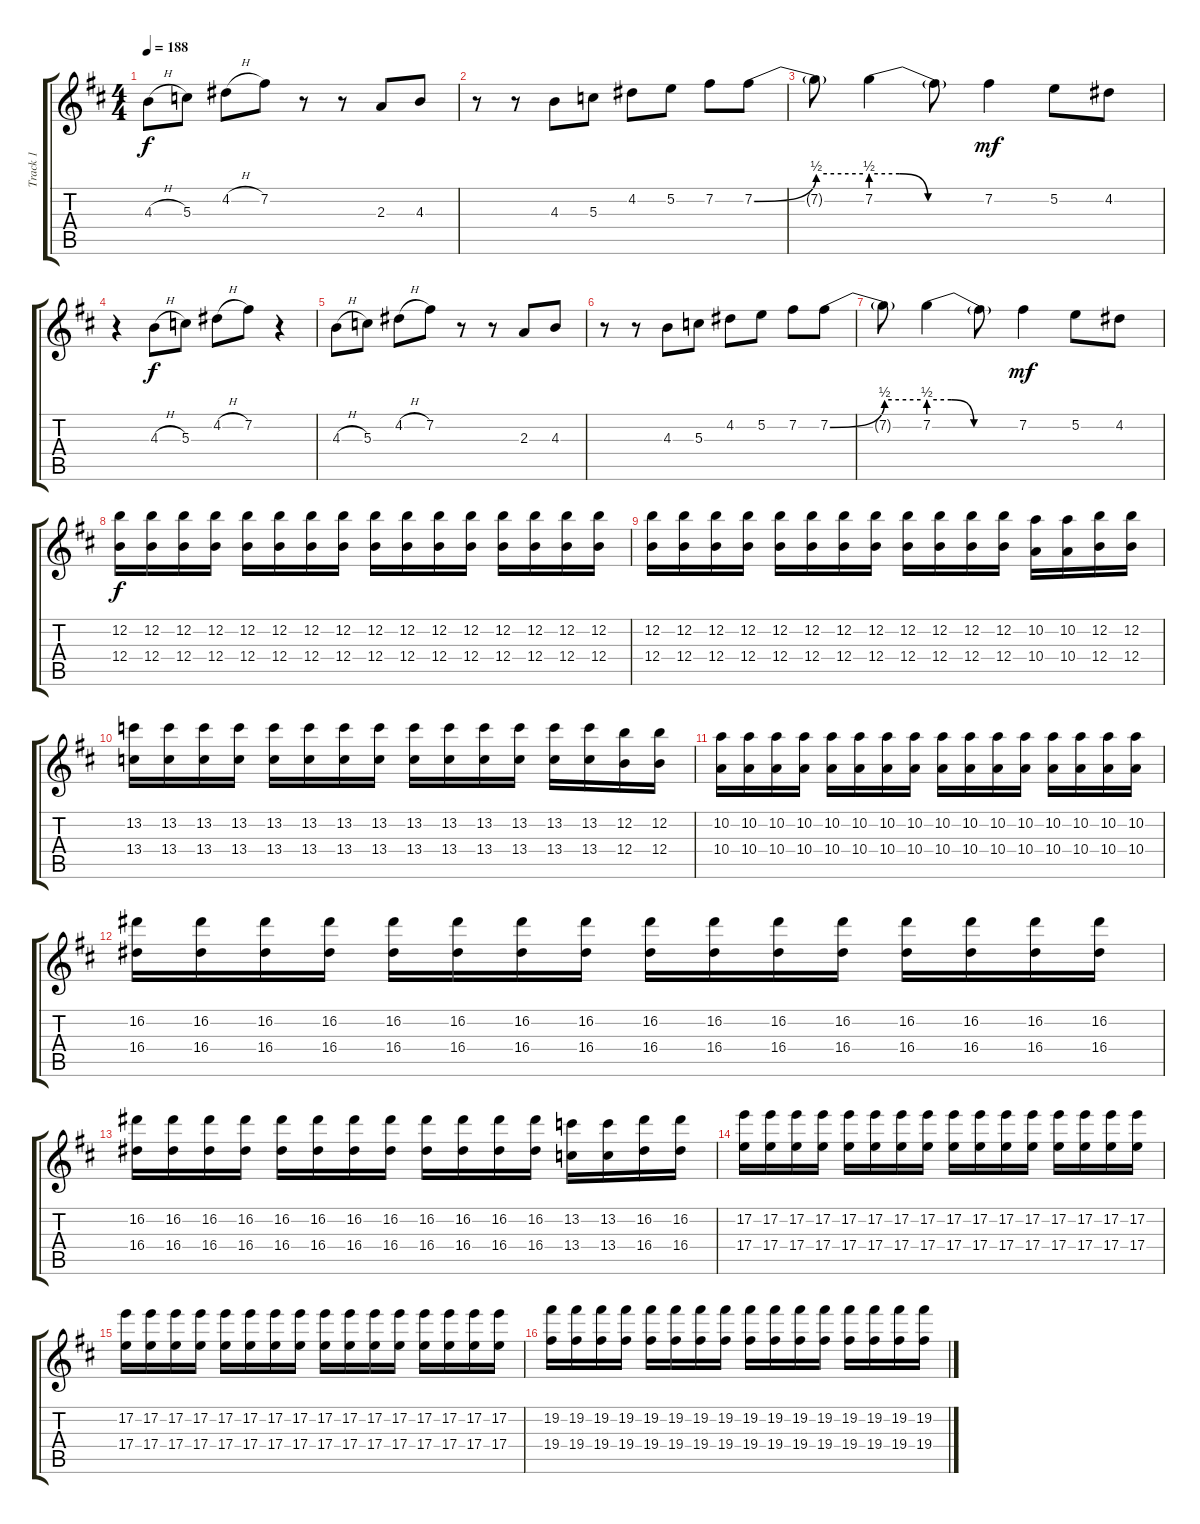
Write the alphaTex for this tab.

\track ("Track 1" "Track 1") {instrument overdrivenguitar}
\staff {score tabs}
\tuning (E4 B3 G3 B2 Gb2 B1) {hide}
\ts (4 4)
\tempo 188
\clef g2
\ks bminor
4.3{h}.8{dy f} 5.3.8 4.2{h}.8 7.2.8 r.8 r.8 2.3.8 4.3.8 |
r.8 r.8 4.3.8 5.3.8 4.2.8 5.2.8 7.2.8 7.2{be (bend 0 0 60 2)}.8 |
7.2{be (hold 0 2 60 2) t}.8 7.2{be (custom 0 2 15 2 30 0 60 0)}.4 7.2{t}.8 7.2.4{dy mf} 5.2.8 4.2.8 |
r.4 4.3{h}.8{dy f} 5.3.8 4.2{h}.8 7.2.8 r.4 |
4.3{h}.8 5.3.8 4.2{h}.8 7.2.8 r.8 r.8 2.3.8 4.3.8 |
r.8 r.8 4.3.8 5.3.8 4.2.8 5.2.8 7.2.8 7.2{be (bend 0 0 60 2)}.8 |
7.2{be (hold 0 2 60 2) t}.8 7.2{be (custom 0 2 15 2 30 0 60 0)}.4 7.2{t}.8 7.2.4{dy mf} 5.2.8 4.2.8 |
(12.2 12.4).16{dy f} (12.2 12.4).16 (12.2 12.4).16 (12.2 12.4).16 (12.2 12.4).16 (12.2 12.4).16 (12.2 12.4).16 (12.2 12.4).16 (12.2 12.4).16 (12.2 12.4).16 (12.2 12.4).16 (12.2 12.4).16 (12.2 12.4).16 (12.2 12.4).16 (12.2 12.4).16 (12.2 12.4).16 |
(12.2 12.4).16 (12.2 12.4).16 (12.2 12.4).16 (12.2 12.4).16 (12.2 12.4).16 (12.2 12.4).16 (12.2 12.4).16 (12.2 12.4).16 (12.2 12.4).16 (12.2 12.4).16 (12.2 12.4).16 (12.2 12.4).16 (10.2 10.4).16 (10.2 10.4).16 (12.2 12.4).16 (12.2 12.4).16 |
(13.2 13.4).16 (13.2 13.4).16 (13.2 13.4).16 (13.2 13.4).16 (13.2 13.4).16 (13.2 13.4).16 (13.2 13.4).16 (13.2 13.4).16 (13.2 13.4).16 (13.2 13.4).16 (13.2 13.4).16 (13.2 13.4).16 (13.2 13.4).16 (13.2 13.4).16 (12.2 12.4).16 (12.2 12.4).16 |
(10.2 10.4).16 (10.2 10.4).16 (10.2 10.4).16 (10.2 10.4).16 (10.2 10.4).16 (10.2 10.4).16 (10.2 10.4).16 (10.2 10.4).16 (10.2 10.4).16 (10.2 10.4).16 (10.2 10.4).16 (10.2 10.4).16 (10.2 10.4).16 (10.2 10.4).16 (10.2 10.4).16 (10.2 10.4).16 |
(16.2 16.4).16 (16.2 16.4).16 (16.2 16.4).16 (16.2 16.4).16 (16.2 16.4).16 (16.2 16.4).16 (16.2 16.4).16 (16.2 16.4).16 (16.2 16.4).16 (16.2 16.4).16 (16.2 16.4).16 (16.2 16.4).16 (16.2 16.4).16 (16.2 16.4).16 (16.2 16.4).16 (16.2 16.4).16 |
(16.2 16.4).16 (16.2 16.4).16 (16.2 16.4).16 (16.2 16.4).16 (16.2 16.4).16 (16.2 16.4).16 (16.2 16.4).16 (16.2 16.4).16 (16.2 16.4).16 (16.2 16.4).16 (16.2 16.4).16 (16.2 16.4).16 (13.2 13.4).16 (13.2 13.4).16 (16.2 16.4).16 (16.2 16.4).16 |
(17.2 17.4).16 (17.2 17.4).16 (17.2 17.4).16 (17.2 17.4).16 (17.2 17.4).16 (17.2 17.4).16 (17.2 17.4).16 (17.2 17.4).16 (17.2 17.4).16 (17.2 17.4).16 (17.2 17.4).16 (17.2 17.4).16 (17.2 17.4).16 (17.2 17.4).16 (17.2 17.4).16 (17.2 17.4).16 |
(17.2 17.4).16 (17.2 17.4).16 (17.2 17.4).16 (17.2 17.4).16 (17.2 17.4).16 (17.2 17.4).16 (17.2 17.4).16 (17.2 17.4).16 (17.2 17.4).16 (17.2 17.4).16 (17.2 17.4).16 (17.2 17.4).16 (17.2 17.4).16 (17.2 17.4).16 (17.2 17.4).16 (17.2 17.4).16 |
(19.2 19.4).16 (19.2 19.4).16 (19.2 19.4).16 (19.2 19.4).16 (19.2 19.4).16 (19.2 19.4).16 (19.2 19.4).16 (19.2 19.4).16 (19.2 19.4).16 (19.2 19.4).16 (19.2 19.4).16 (19.2 19.4).16 (19.2 19.4).16 (19.2 19.4).16 (19.2 19.4).16 (19.2 19.4).16
